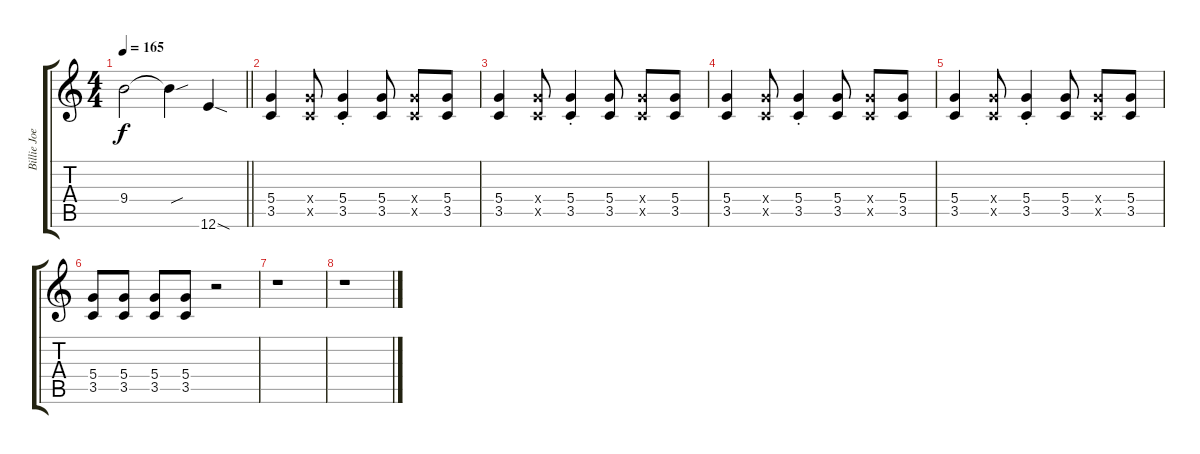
\track ("Billie Joe" "Billie Joe") {instrument distortionguitar}
\staff {score tabs}
\tuning (E4 B3 G3 D3 A2 E2) {hide}
\ts (4 4)
\tempo 165
\clef g2
\barLineRight lightlight
\ks c
9.4{t}.2{dy f} 9.4{sou t}.4 12.6{sod}.4 |
(5.4 3.5).4 (5.4{x} 3.5{x}).8 (5.4{st} 3.5{st}).4 (5.4 3.5).8 (5.4{x} 3.5{x}).8 (5.4 3.5).8 |
(5.4 3.5).4 (5.4{x} 3.5{x}).8 (5.4{st} 3.5{st}).4 (5.4 3.5).8 (5.4{x} 3.5{x}).8 (5.4 3.5).8 |
(5.4 3.5).4 (5.4{x} 3.5{x}).8 (5.4{st} 3.5{st}).4 (5.4 3.5).8 (5.4{x} 3.5{x}).8 (5.4 3.5).8 |
(5.4 3.5).4 (5.4{x} 3.5{x}).8 (5.4{st} 3.5{st}).4 (5.4 3.5).8 (5.4{x} 3.5{x}).8 (5.4 3.5).8 |
(5.4 3.5).8 (5.4 3.5).8 (5.4 3.5).8 (5.4 3.5).8 r.2 |
r.1 |
r.1
